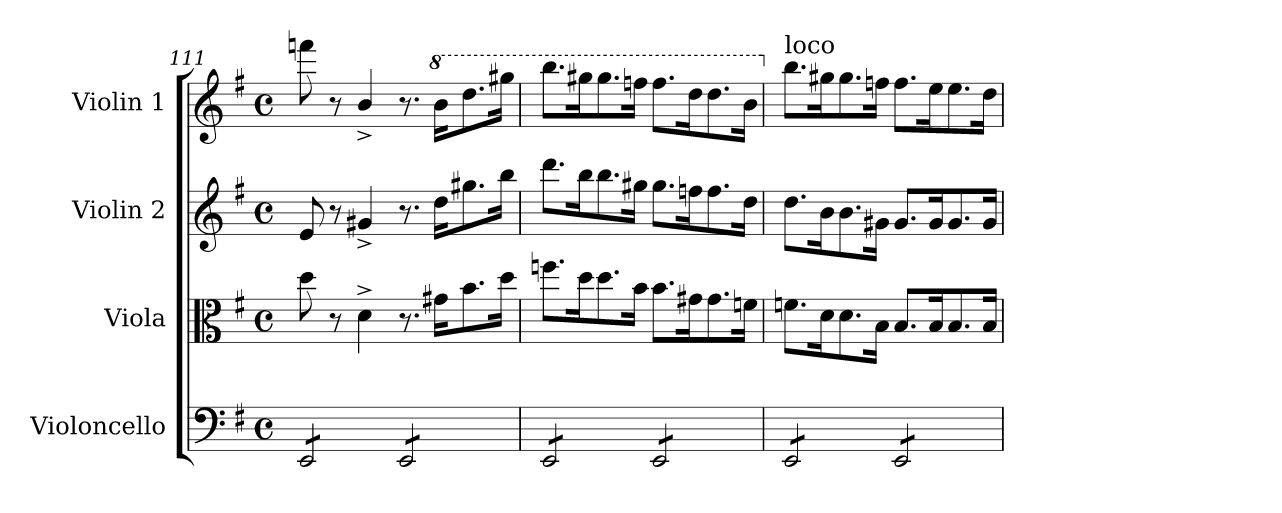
**kern	**kern	**kern	**kern
*part4	*part3	*part2	*part1
*staff4	*staff3	*staff2	*staff1
*I"Violoncello	*I"Viola	*I"Violin 2	*I"Violin 1
*I'Vc	*I'Vla	*I'Vln	*I'Vln
*clefF4	*clefC3	*clefG2	*clefG2
*k[f#]	*k[f#]	*k[f#]	*k[f#]
*M4/4	*M4/4	*M4/4	*M4/4
*met(c)	*met(c)	*met(c)	*met(c)
=111	=111	=111	=111
*tremolo	*	*	*
12EE/L	8dd\	8e/	8fffn\
12EE/	.	.	.
.	8r	8r	8r
12EE/	.	.	.
12EE/	4d^\	4g#X^/	4b^/
12EE/	.	.	.
12EE/J	.	.	.
12EE/L	8.r	8.r	8.r
12EE/	.	.	.
12EE/	.	.	.
*	*	*	*8va
.	16g#X\KL	16dd\KL	16bb\KL
12EE/	8.b\	8.gg#X\	8.ddd\
12EE/	.	.	.
12EE/J	.	.	.
.	16dd\Jk	16bb\Jk	16ggg#X\Jk
!!LO:LB:g=z
=112	=112	=112	=112
12EE/L	8.ffn\L	8.ddd\L	8.bbb\L
12EE/	.	.	.
12EE/	.	.	.
.	16dd\K	16bb\K	16ggg#X\K
12EE/	8.dd\	8.bb\	8.ggg#\
12EE/	.	.	.
12EE/J	.	.	.
.	16b\Jk	16gg#X\Jk	16fffn\Jk
12EE/L	8.b\L	8.gg#\L	8.fff\L
12EE/	.	.	.
12EE/	.	.	.
.	16g#X\K	16ffn\K	16ddd\K
12EE/	8.g#\	8.ff\	8.ddd\
12EE/	.	.	.
12EE/J	.	.	.
.	16fn\Jk	16dd\Jk	16bb\Jk
=113	=113	=113	=113
*	*	*	*X8va
!	!	!	!LO:TX:a:t=loco
12EE/L	8.fn\L	8.dd\L	8.bb\L
12EE/	.	.	.
12EE/	.	.	.
.	16d\K	16b\K	16gg#X\K
12EE/	8.d\	8.b\	8.gg#\
12EE/	.	.	.
12EE/J	.	.	.
.	16B\Jk	16g#X\Jk	16ffn\Jk
12EE/L	8.B/L	8.g#/L	8.ff\L
12EE/	.	.	.
12EE/	.	.	.
.	16B/K	16g#/K	16ee\K
12EE/	8.B/	8.g#/	8.ee\
12EE/	.	.	.
12EE/J	.	.	.
*Xtremolo	*	*	*
.	16B/Jk	16g#/Jk	16dd\Jk
=	=	=	=
*-	*-	*-	*-
